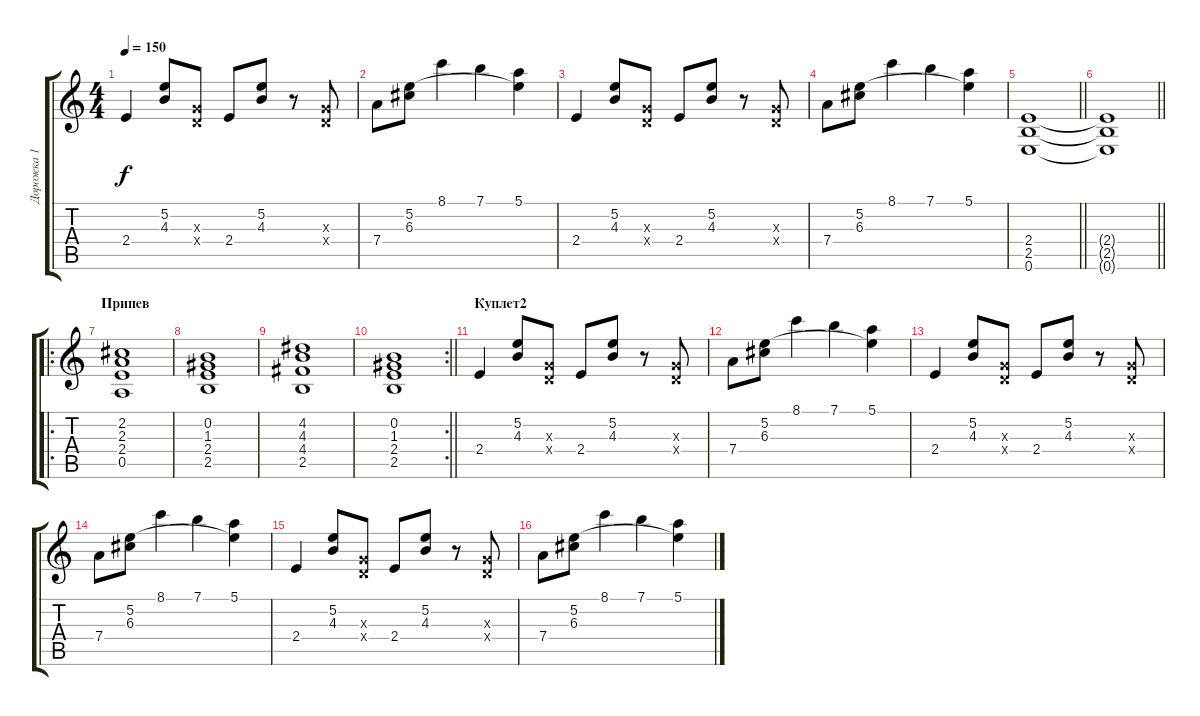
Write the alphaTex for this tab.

\track ("Дорожка 1" "Дорожка 1") {instrument distortionguitar}
\staff {score tabs}
\tuning (E4 B3 G3 D3 A2 E2) {hide}
\ts (4 4)
\tempo 150
\clef g2
\ks c
2.4.4{dy f} (5.2 4.3).8 (0.3{x} 0.4{x}).8 2.4.8 (5.2 4.3).8 r.8 (0.3{x} 0.4{x}).8 |
7.4.8 (5.2 6.3).8 8.1.4 7.1.4 (5.1 5.2{t}).4 |
2.4.4 (5.2 4.3).8 (0.3{x} 0.4{x}).8 2.4.8 (5.2 4.3).8 r.8 (0.3{x} 0.4{x}).8 |
7.4.8 (5.2 6.3).8 8.1.4 7.1.4 (5.1 5.2{t}).4 |
\barLineRight lightlight
(2.4 2.5 0.6).1 |
\barLineRight lightlight
(2.4{t} 2.5{t} 0.6{t}).1 |
\ro
\section ("" "Припев")
(2.2 2.3 2.4 0.5).1 |
(0.2 1.3 2.4 2.5).1 |
(4.2 4.3 4.4 2.5).1 |
\rc 2
\barLineRight lightlight
(0.2 1.3 2.4 2.5).1 |
\section ("" "Куплет2")
2.4.4 (5.2 4.3).8 (0.3{x} 0.4{x}).8 2.4.8 (5.2 4.3).8 r.8 (0.3{x} 0.4{x}).8 |
7.4.8 (5.2 6.3).8 8.1.4 7.1.4 (5.1 5.2{t}).4 |
2.4.4 (5.2 4.3).8 (0.3{x} 0.4{x}).8 2.4.8 (5.2 4.3).8 r.8 (0.3{x} 0.4{x}).8 |
7.4.8 (5.2 6.3).8 8.1.4 7.1.4 (5.1 5.2{t}).4 |
2.4.4 (5.2 4.3).8 (0.3{x} 0.4{x}).8 2.4.8 (5.2 4.3).8 r.8 (0.3{x} 0.4{x}).8 |
7.4.8 (5.2 6.3).8 8.1.4 7.1.4 (5.1 5.2{t}).4
